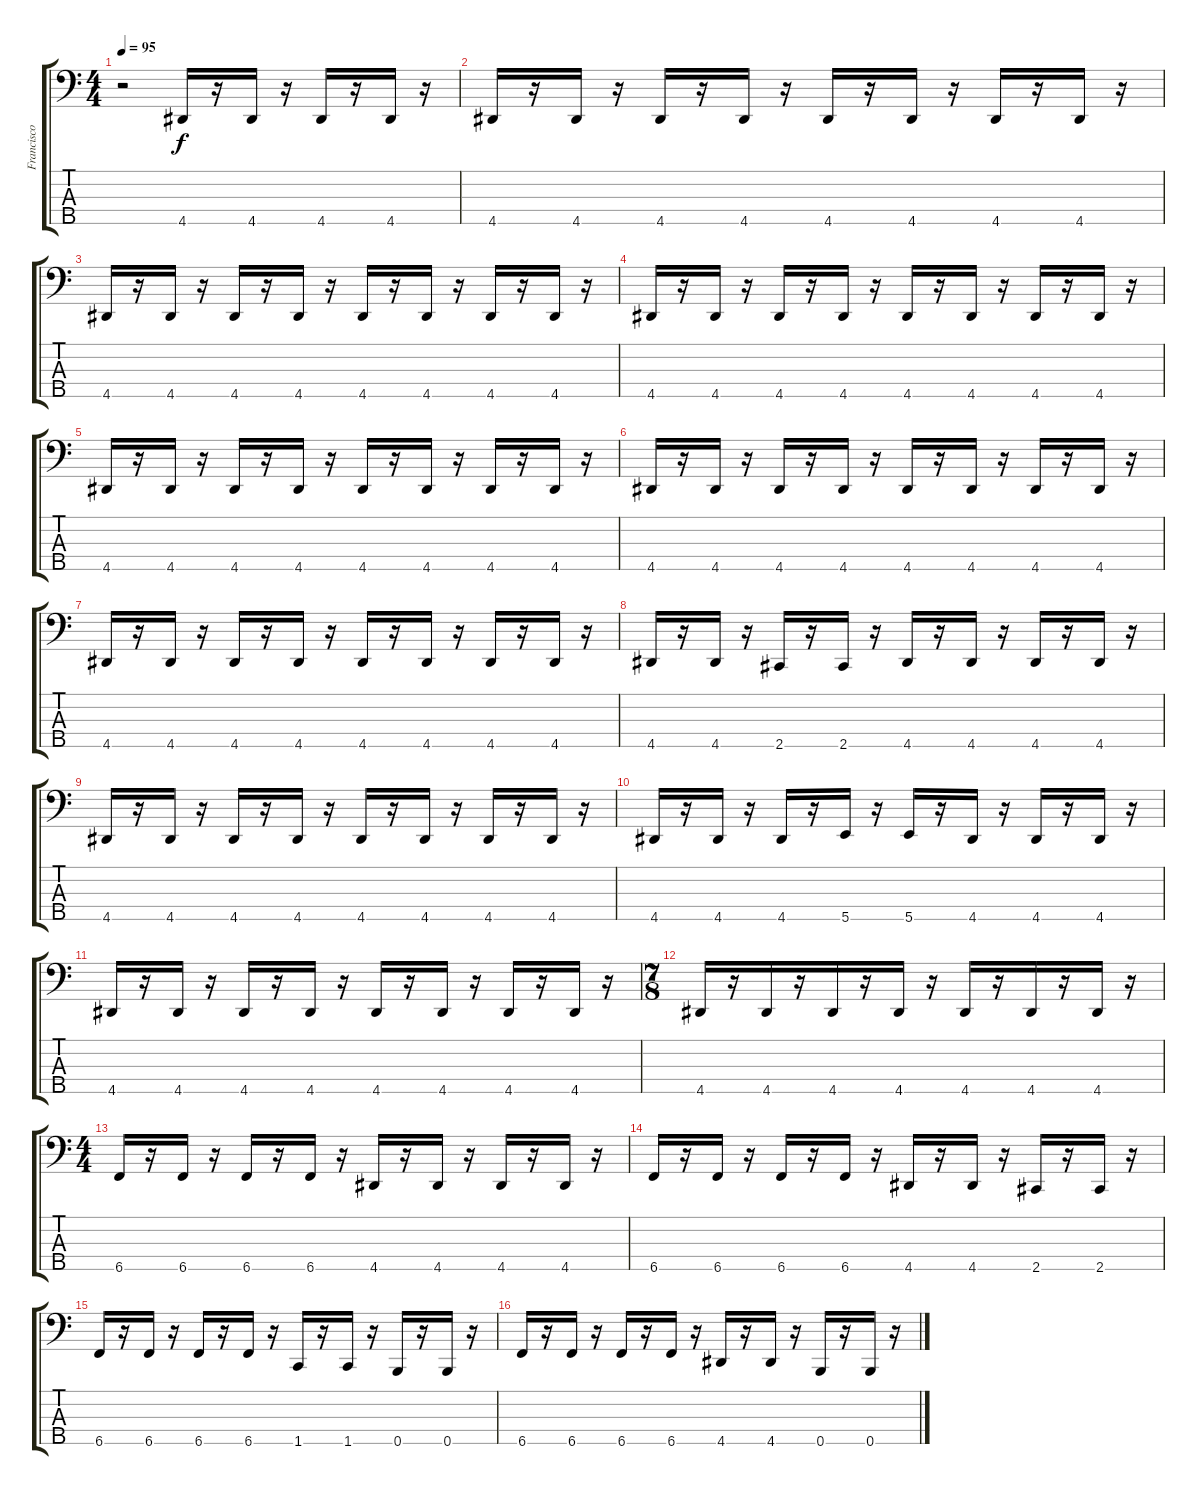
\track ("Francisco Fidalgo (Bajo)" "Francisco ") {instrument electricbassfinger}
\staff {score tabs}
\tuning (G2 D2 A1 E1 B0) {hide}
\ts (4 4)
\tempo 95
\clef f4
\ks c
r.2{dy f instrument electricbassfinger} 4.5.16 r.16 4.5.16 r.16 4.5.16 r.16 4.5.16 r.16 |
4.5.16 r.16 4.5.16 r.16 4.5.16 r.16 4.5.16 r.16 4.5.16 r.16 4.5.16 r.16 4.5.16 r.16 4.5.16 r.16 |
4.5.16 r.16 4.5.16 r.16 4.5.16 r.16 4.5.16 r.16 4.5.16 r.16 4.5.16 r.16 4.5.16 r.16 4.5.16 r.16 |
4.5.16 r.16 4.5.16 r.16 4.5.16 r.16 4.5.16 r.16 4.5.16 r.16 4.5.16 r.16 4.5.16 r.16 4.5.16 r.16 |
4.5.16 r.16 4.5.16 r.16 4.5.16 r.16 4.5.16 r.16 4.5.16 r.16 4.5.16 r.16 4.5.16 r.16 4.5.16 r.16 |
4.5.16 r.16 4.5.16 r.16 4.5.16 r.16 4.5.16 r.16 4.5.16 r.16 4.5.16 r.16 4.5.16 r.16 4.5.16 r.16 |
4.5.16 r.16 4.5.16 r.16 4.5.16 r.16 4.5.16 r.16 4.5.16 r.16 4.5.16 r.16 4.5.16 r.16 4.5.16 r.16 |
4.5.16 r.16 4.5.16 r.16 2.5.16 r.16 2.5.16 r.16 4.5.16 r.16 4.5.16 r.16 4.5.16 r.16 4.5.16 r.16 |
4.5.16 r.16 4.5.16 r.16 4.5.16 r.16 4.5.16 r.16 4.5.16 r.16 4.5.16 r.16 4.5.16 r.16 4.5.16 r.16 |
4.5.16 r.16 4.5.16 r.16 4.5.16 r.16 5.5.16 r.16 5.5.16 r.16 4.5.16 r.16 4.5.16 r.16 4.5.16 r.16 |
4.5.16 r.16 4.5.16 r.16 4.5.16 r.16 4.5.16 r.16 4.5.16 r.16 4.5.16 r.16 4.5.16 r.16 4.5.16 r.16 |
\ts (7 8)
4.5.16 r.16 4.5.16 r.16 4.5.16 r.16 4.5.16 r.16 4.5.16 r.16 4.5.16 r.16 4.5.16 r.16 |
\ts (4 4)
6.5.16 r.16 6.5.16 r.16 6.5.16 r.16 6.5.16 r.16 4.5.16 r.16 4.5.16 r.16 4.5.16 r.16 4.5.16 r.16 |
6.5.16 r.16 6.5.16 r.16 6.5.16 r.16 6.5.16 r.16 4.5.16 r.16 4.5.16 r.16 2.5.16 r.16 2.5.16 r.16 |
6.5.16 r.16 6.5.16 r.16 6.5.16 r.16 6.5.16 r.16 1.5.16 r.16 1.5.16 r.16 0.5.16 r.16 0.5.16 r.16 |
6.5.16 r.16 6.5.16 r.16 6.5.16 r.16 6.5.16 r.16 4.5.16 r.16 4.5.16 r.16 0.5.16 r.16 0.5.16 r.16
